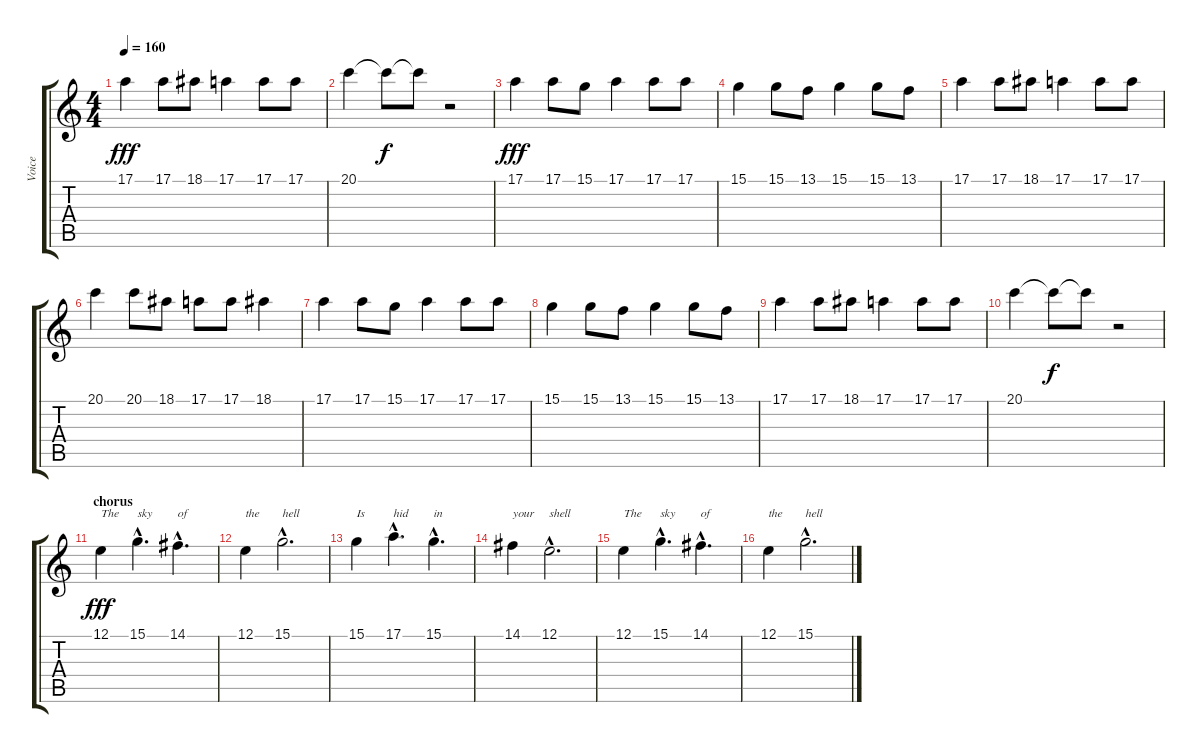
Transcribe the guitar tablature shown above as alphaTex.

\track ("Voice" "Voice") {instrument choiraahs}
\staff {score tabs}
\tuning (E4 B3 G3 D3 A2 E2) {hide}
\ts (4 4)
\tempo 160
\clef g2
\ks c
17.1.4{dy fff} 17.1.8 18.1.8 17.1.4 17.1.8 17.1.8 |
20.1.4 20.1{t}.8{dy f} 20.1{t}.8 r.2 |
17.1.4{dy fff} 17.1.8 15.1.8 17.1.4 17.1.8 17.1.8 |
15.1.4 15.1.8 13.1.8 15.1.4 15.1.8 13.1.8 |
17.1.4 17.1.8 18.1.8 17.1.4 17.1.8 17.1.8 |
20.1.4 20.1.8 18.1.8 17.1.8 17.1.8 18.1.4 |
17.1.4 17.1.8 15.1.8 17.1.4 17.1.8 17.1.8 |
15.1.4 15.1.8 13.1.8 15.1.4 15.1.8 13.1.8 |
17.1.4 17.1.8 18.1.8 17.1.4 17.1.8 17.1.8 |
20.1.4 20.1{t}.8{dy f} 20.1{t}.8 r.2 |
\section ("" "chorus")
12.1.4{txt "The" dy fff} 15.1{hac}.4{d txt "sky"} 14.1{hac}.4{d txt "of"} |
12.1.4{txt "the"} 15.1{hac}.2{d txt "hell"} |
15.1.4{txt "Is"} 17.1{hac}.4{d txt "hid"} 15.1{hac}.4{d txt "in"} |
14.1.4{txt "your"} 12.1{hac}.2{d txt "shell"} |
12.1.4{txt "The"} 15.1{hac}.4{d txt "sky"} 14.1{hac}.4{d txt "of"} |
12.1.4{txt "the"} 15.1{hac}.2{d txt "hell"}
